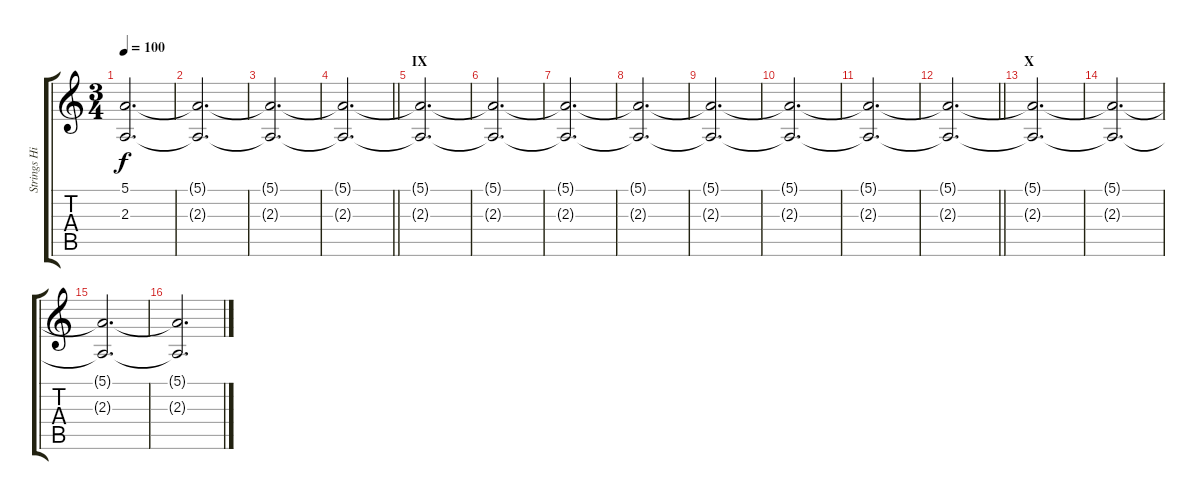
\track ("Strings High" "Strings Hi") {instrument stringensemble1}
\staff {score tabs}
\tuning (E4 B3 G3 D3 A2 E2) {hide}
\ts (3 4)
\tempo 100
\clef g2
\ks c
(5.1{t} 2.3{t}).2{d dy f} |
(5.1{t} 2.3{t}).2{d} |
(5.1{t} 2.3{t}).2{d} |
\barLineRight lightlight
(5.1{t} 2.3{t}).2{d} |
\section ("" "IX")
(5.1{t} 2.3{t}).2{d volume 9} |
(5.1{t} 2.3{t}).2{d} |
(5.1{t} 2.3{t}).2{d} |
(5.1{t} 2.3{t}).2{d} |
(5.1{t} 2.3{t}).2{d} |
(5.1{t} 2.3{t}).2{d} |
(5.1{t} 2.3{t}).2{d} |
\barLineRight lightlight
(5.1{t} 2.3{t}).2{d} |
\section ("" "X")
(5.1{t} 2.3{t}).2{d} |
(5.1{t} 2.3{t}).2{d volume 5} |
(5.1{t} 2.3{t}).2{d} |
(5.1{t} 2.3{t}).2{d}
